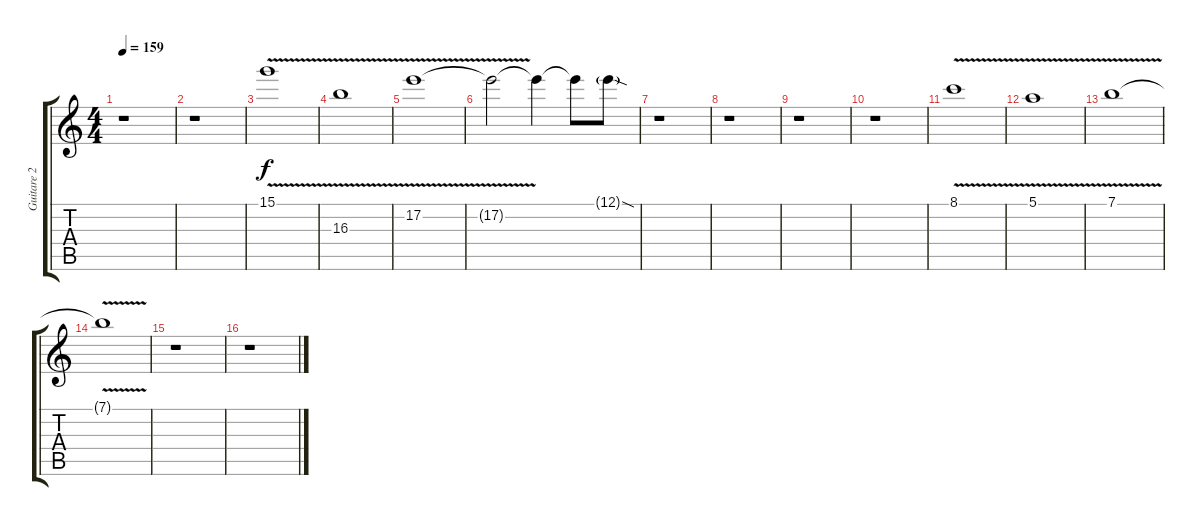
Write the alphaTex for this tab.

\track ("Guitare 2" "Guitare 2") {instrument overdrivenguitar}
\staff {score tabs}
\tuning (E4 B3 G3 D3 A2 E2) {hide}
\ts (4 4)
\tempo 159
\clef g2
\ks c
r.1{dy f} |
r.1 |
15.1{v}.1 |
16.3{v}.1 |
17.2{v}.1 |
17.2{t}.2 17.2{t}.4 17.2{t}.8 12.1{sod g}.8 |
r.1 |
r.1 |
r.1 |
r.1 |
8.1{v}.1 |
5.1{v}.1 |
7.1{v}.1 |
7.1{t}.1 |
r.1 |
r.1
